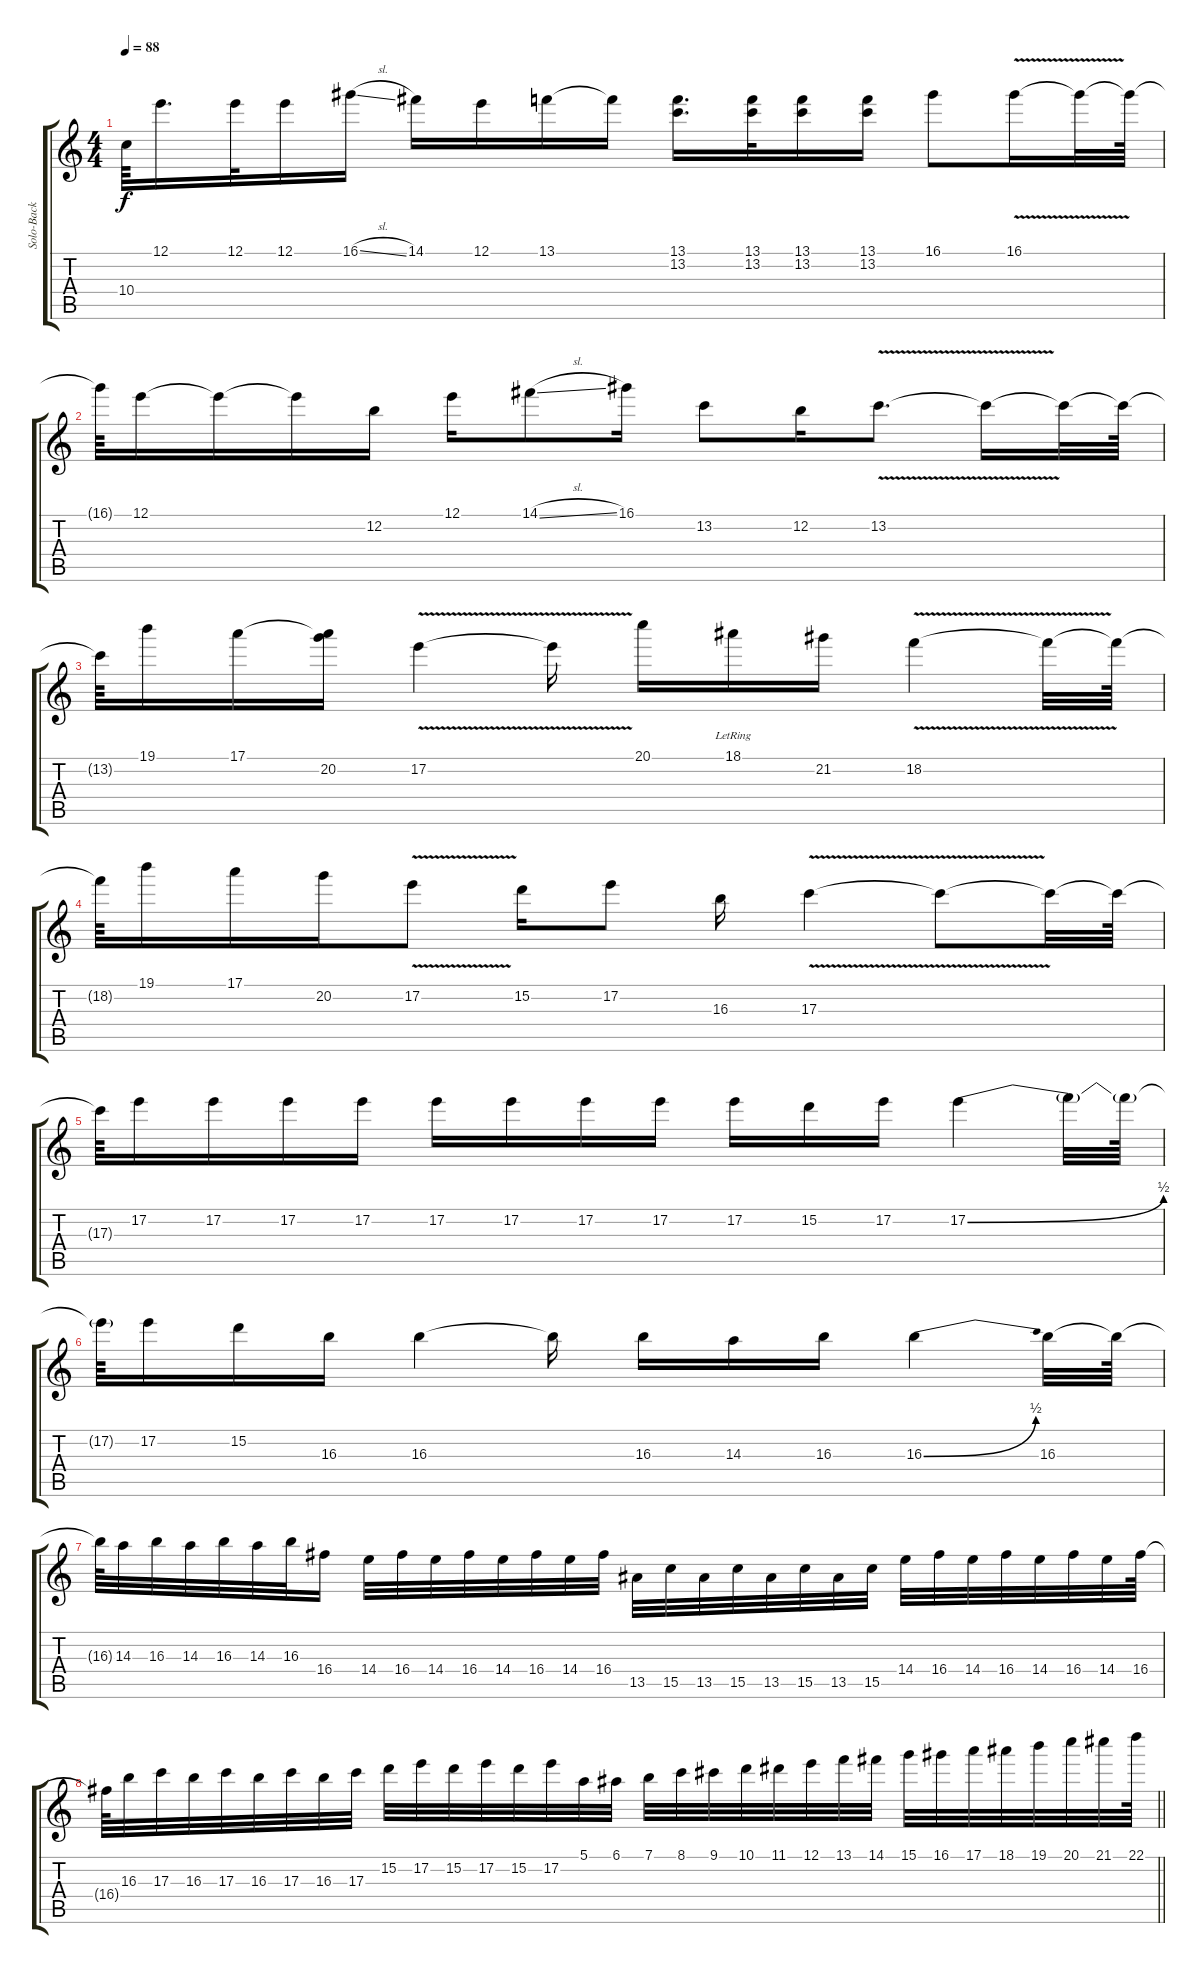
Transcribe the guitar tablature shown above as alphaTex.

\track ("Solo-Back up" "Solo-Back ") {instrument overdrivenguitar}
\staff {score tabs}
\tuning (E4 B3 G3 D3 A2 E2) {hide}
\ts (4 4)
\tempo 88
\clef g2
\ks c
10.4{t}.64{dy f} 12.1.16{d} 12.1.32 12.1.16 16.1{sl}.16 14.1.16 12.1.16 13.1.16 13.1{t}.16 (13.1 13.2).16{d} (13.1 13.2).32 (13.1 13.2).16 (13.1 13.2).16 16.1.8 16.1{v}.16 16.1{t}.32 16.1{t}.64 |
16.1{t}.64 12.1.16 12.1{t}.16 12.1{t}.16 12.2.16 12.1.16 14.1{sl}.8 16.1.16 13.2.8 12.2.16 13.2{v}.8{d} 13.2{t}.16 13.2{t}.32 13.2{t}.64 |
13.2{t}.64 19.1.16 17.1.16 (17.1{t} 20.2).16 17.2{v}.4 17.2{t}.16 20.1.16 18.1{lr}.16 21.2.16 18.2{v}.4 18.2{t}.32 18.2{t}.64 |
18.2{t}.64 19.1.16 17.1.16 20.2.16 17.2{v}.8 15.2.16 17.2.8 16.3.16 17.3{v}.4 17.3{t}.8 17.3{t}.32 17.3{t}.64 |
17.3{t}.64 17.2.16 17.2.16 17.2.16 17.2.16 17.2.16 17.2.16 17.2.16 17.2.16 17.2.16 15.2.16 17.2.16 17.2{be (bend 0 0 60 2)}.4 17.2{t}.32 17.2{t}.64 |
17.2{t}.64 17.2.16 15.2.16 16.3.16 16.3.4 16.3{t}.16 16.3.16 14.3.16 16.3.16 16.3{be (bend 0 0 60 2)}.4 16.3.32 16.3{t}.64 |
16.3{t}.64 14.3.32 16.3.32 14.3.32 16.3.32 14.3.32 16.3.32 16.4.16 14.4.32 16.4.32 14.4.32 16.4.32 14.4.32 16.4.32 14.4.32 16.4.32 13.5.32 15.5.32 13.5.32 15.5.32 13.5.32 15.5.32 13.5.32 15.5.32 14.4.32 16.4.32 14.4.32 16.4.32 14.4.32 16.4.32 14.4.32 16.4.64 |
\barLineRight lightlight
16.4{t}.64 16.3.32 17.3.32 16.3.32 17.3.32 16.3.32 17.3.32 16.3.32 17.3.32 15.2.32 17.2.32 15.2.32 17.2.32 15.2.32 17.2.32 5.1.32 6.1.32 7.1.32 8.1.32 9.1.32 10.1.32 11.1.32 12.1.32 13.1.32 14.1.32 15.1.32 16.1.32 17.1.32 18.1.32 19.1.32 20.1.32 21.1.32 22.1.64
